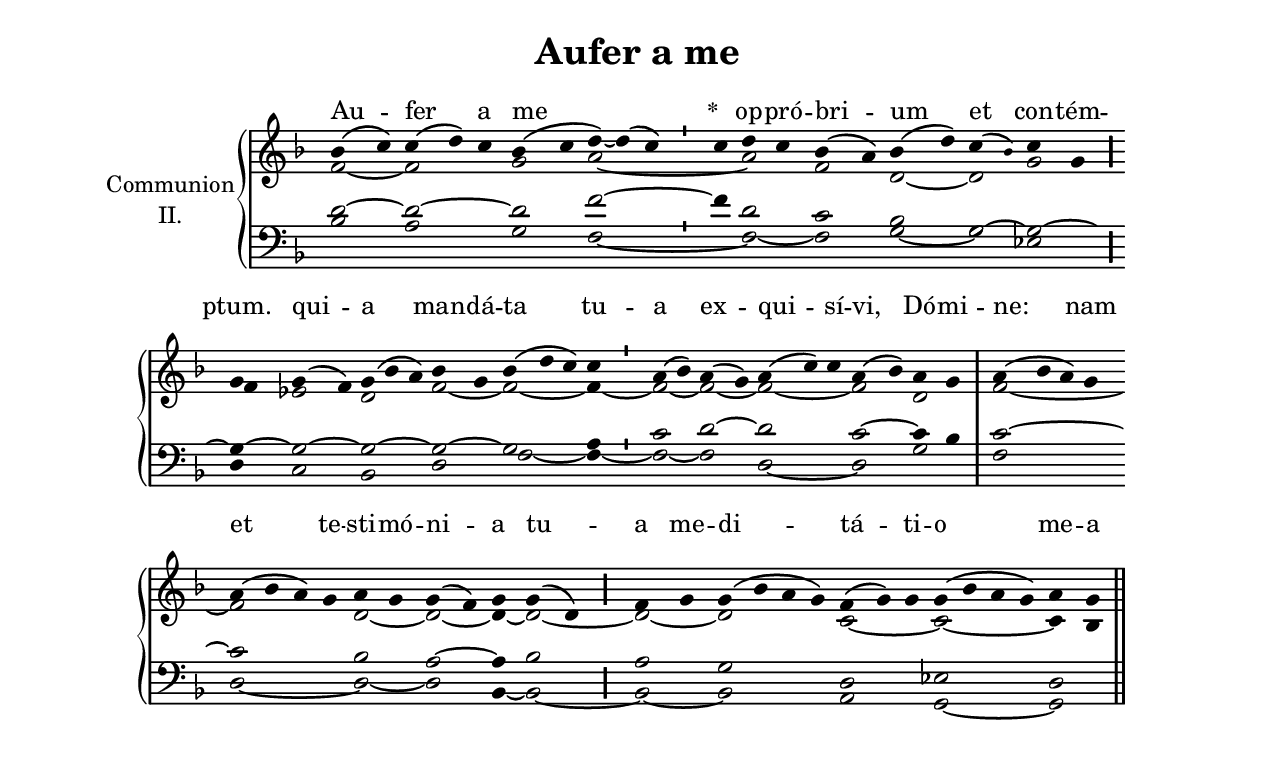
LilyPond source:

\version "2.18"
\include "gregorian.ly"
\include "noh2.ily"


%Page reference: page ii.226
%(volume.page)

global = {
 \key g \dorian
 \cadenzaOn 
}

\header {
  title = \markup \center-column {"Aufer a me" \vspace #1 }
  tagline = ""
  composer = ""
}

\paper {
 #(include-special-characters)
  oddHeaderMarkup = \markup \fill-line {
    \line {}
    \center-column {
      \on-the-fly #first-page     " "
      \on-the-fly #not-first-page "Aufer a me"
    }
    \line { \on-the-fly #print-page-number-check-first \fromproperty #'page:page-number-string }
  }
  evenHeaderMarkup = \markup \fill-line {
    \line { \on-the-fly #print-page-number-check-first \fromproperty #'page:page-number-string }
    \center-column { "Aufer a me" }
    \line {}
  }
}

chantText = \lyricmode {
Au -- fer a me _ 
\set stanza = " * " op -- pró -- bri -- um et con -- tém -- ptum. 
qui -- a man -- dá -- ta tu -- a ex -- qui -- sí -- vi, Dó -- mi -- ne: 
nam et te -- sti -- mó -- ni -- a tu -- a 
me -- di -- tá -- ti -- o me -- a est. }

chantMusic = {
\tieDown   bes'4 ( c''4) c''4 ( d''4) c''4 bes'4 ( c''4 d''4) ~ d''4 ( c''4) \divisioMinima
 c''4 d''4 c''4 bes'4 ( a'4) bes'4 ( d''4) c''4 ( \once \tweak #'font-size #-4 bes' ) c''4 g'4 \divisioMaior \forceBreak

 g'4 g'4 ( f'4) g'4 ( bes'4 a'4) bes'4 g'4 bes'4 ( d''4 c''4) c''4 \divisioMinima
 a'4 ( bes'4) a'4 ( g'4) a'4 ( c''4) c''4 a'4 ( bes'4) a'4 g'4 \divisioMaxima
 a'4 ( bes'4 a'4) g'4 \forceBreak
 a'4 ( bes'4 a'4) g'4 a'4 g'4 g'4 ( f'4) g'4 g'4 ( d'4) \divisioMaior
 f'4 g'4 g'4 ( bes'4 a'4 g'4) f'4 ( g'4) g'4 g'4 ( bes'4 a'4 g'4) a'4 g'4 \finalis

}

altoMusic = {
f'2 ~ f'2*3/2 g'2 a'2*4/2 ~ a'2 f'2 d'2 ~ d'2 g'2 \divisioMaior
f'4 ees'2 d'2*3/2 f'2 ~ f'2*3/2 ~ f'4 ~ \divisioMinima
f'2 ~ f'2 ~ f'2*3/2 ~ f'2 d'2 \divisioMaxima
f'2*4/2 ~ f'2*4/2 d'2 ~ d'2 ~ d'4 ~ d'2 ~ \divisioMaior
d'2 ~ d'2*4/2 c'2*3/2 ~ c'2*4/2 ~ c'4 bes4 \finalis
}

tenorMusic = {
d'2 ~ d'2*3/2 ~ d'2 f'2*3/2 ~ \divisioMinima
f'4 d'2 c'2 bes2 g2 ~ g2 ~ \divisioMaior
g4 ~ g2 ~ g2*3/2 ~ g2 ~ g2*3/2 a4 \divisioMinima
c'2 d'2 ~ d'2*3/2 c'2 ~ c'4 bes4 \divisioMaxima
c'2*4/2 ~ c'2*4/2 bes2 a2 ~ a4 bes2 \divisioMaior
a2 g2*4/2 d2*3/2 ees2*4/2 d2 \finalis
}

bassMusic = {
bes2 a2*3/2 g2 f2*4/2 ~ f2 ~ f2 g2 ~ g2 ees2 \divisioMaior
d4 c2 bes,2*3/2 d2 f2*3/2 ~ f4 ~ \divisioMinima
f2 ~ f2 d2*3/2 ~ d2 g2 \divisioMaxima
f2*4/2 d2*4/2 ~ d2 ~ d2 bes,4 ~ bes,2 ~ \divisioMaior
bes,2 ~ bes,2*4/2 a,2*3/2 g,2*4/2 ~ g,2 \finalis
}

voiceLines = {
\voiceLineStyle


}

\score{
  <<
    \new GrandStaff <<
      \set GrandStaff.autoBeaming = ##f
      \set GrandStaff.instrumentName = \markup \center-column {
        "Communion"
        "II."
      }
      \new Staff = up <<
        \new Voice = "chant" {
          \voiceOne \global \chantMusic
        }
        \new Voice {
          \voiceTwo \global \altoMusic
        }
      >>

      \new Staff = down <<
        \clef bass
        \new Voice {
          \voiceOne \global \tenorMusic
        }
        \new Voice {
          \voiceTwo \global \bassMusic
        }
	\new Voice {
        \voiceThree \global \voiceLines
        }
      >>
    >>
    \new Lyrics \lyricsto chant {
      \chantText
    }
  >>
  \layout{
  }
  \midi{
    \tempo 4 = 125
  }
}
